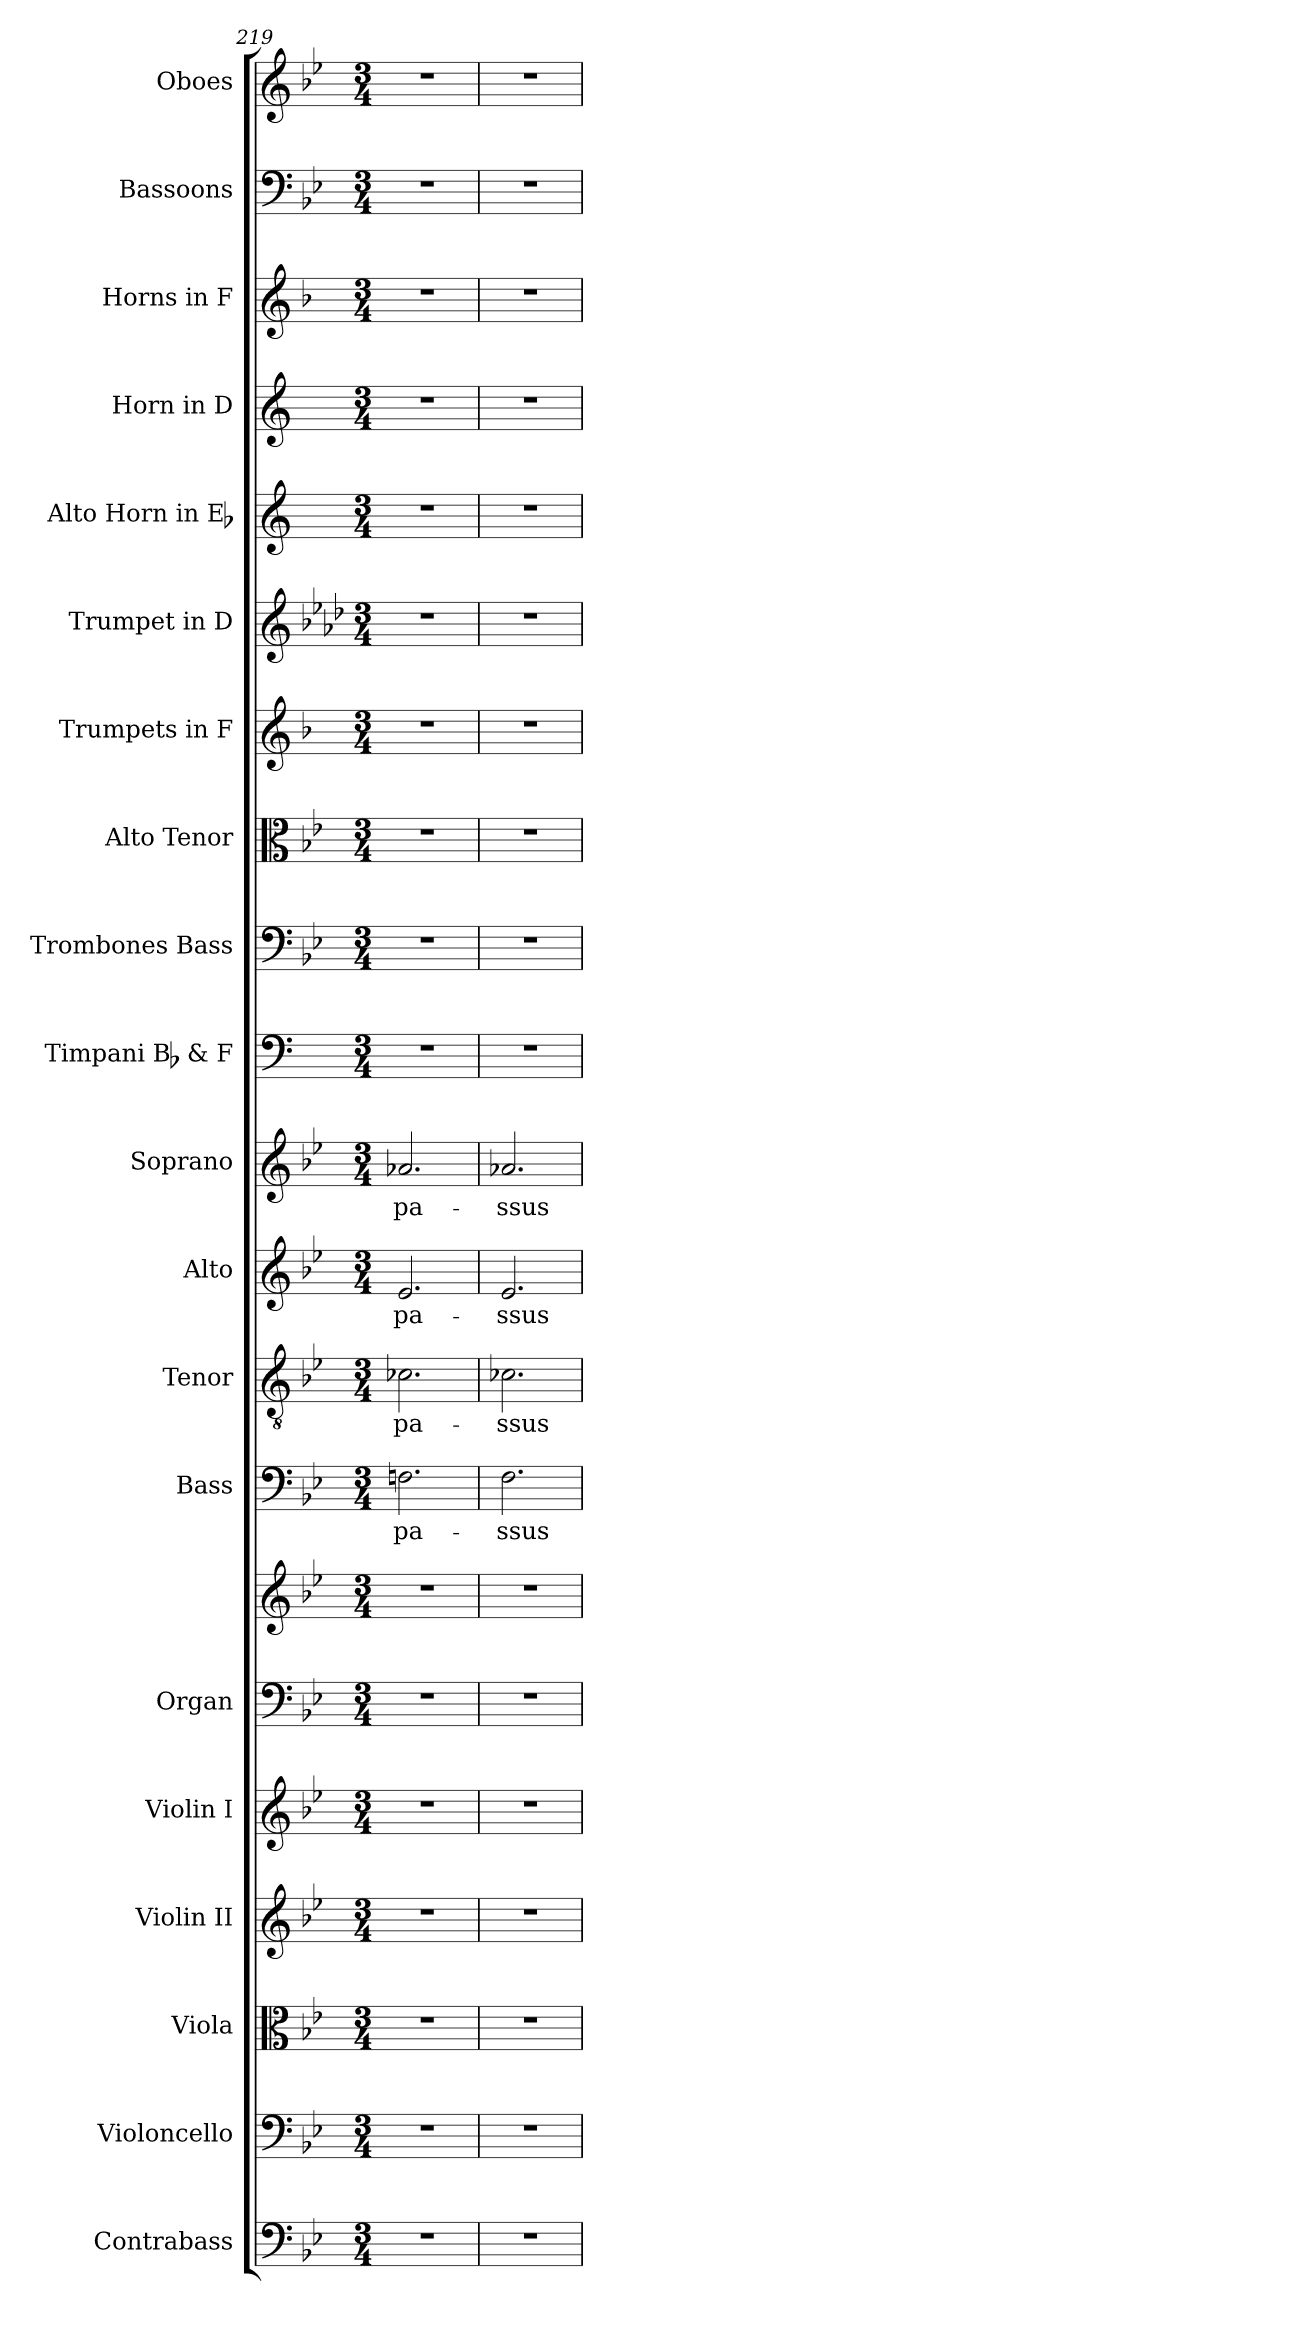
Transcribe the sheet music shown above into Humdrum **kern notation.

**kern	**kern	**kern	**kern	**kern	**kern	**kern	**kern	**text	**kern	**text	**kern	**text	**kern	**text	**kern	**kern	**kern	**kern	**kern	**kern	**kern	**kern	**kern	**kern
*part20	*part19	*part18	*part17	*part16	*part15	*part15	*part14	*part14	*part13	*part13	*part12	*part12	*part11	*part11	*part10	*part9	*part8	*part7	*part6	*part5	*part4	*part3	*part2	*part1
*staff21	*staff20	*staff19	*staff18	*staff17	*staff16	*staff15	*staff14	*staff14	*staff13	*staff13	*staff12	*staff12	*staff11	*staff11	*staff10	*staff9	*staff8	*staff7	*staff6	*staff5	*staff4	*staff3	*staff2	*staff1
*I"Contrabass	*I"Violoncello	*I"Viola	*I"Violin II	*I"Violin I	*I"Organ	*	*I"Bass	*	*I"Tenor	*	*I"Alto	*	*I"Soprano	*	*I"Timpani Bb & F	*I"Trombones  Bass	*I"Alto Tenor	*I"Trumpets in F	*I"Trumpet in D	*I"Alto Horn in Eb	*I"Horn in D	*I"Horns in F	*I"Bassoons	*I"Oboes
*I'Cb.	*I'Vc.	*I'Vla.	*I'Vln. II	*I'Vln. I	*I'Org.	*	*I'B.	*	*I'T.	*	*I'A.	*	*I'S.	*	*I'Timp.	*	*	*	*	*	*	*I'Hn.	*I'Bsn.	*I'Ob.
*clefF4	*clefF4	*clefC3	*clefG2	*clefG2	*clefF4	*clefG2	*clefF4	*	*clefGv2	*	*clefG2	*	*clefG2	*	*clefF4	*clefF4	*clefC3	*clefG2	*clefG2	*clefG2	*clefG2	*clefG2	*clefF4	*clefG2
*ITrd7c12	*	*	*	*	*	*	*	*	*ITrd7c12	*	*	*	*	*	*	*	*	*ITrd4c7	*ITrd-1c-2	*ITrd5c8	*ITrd6c10	*ITrd4c7	*	*
*k[b-e-]	*k[b-e-]	*k[b-e-]	*k[b-e-]	*k[b-e-]	*k[b-e-]	*k[b-e-]	*k[b-e-]	*	*k[b-e-]	*	*k[b-e-]	*	*k[b-e-]	*	*k[]	*k[b-e-]	*k[b-e-]	*k[b-e-]	*k[b-e-]	*k[f#c#g#d#]	*k[f#c#]	*k[b-e-]	*k[b-e-]	*k[b-e-]
*B-:	*B-:	*B-:	*B-:	*B-:	*B-:	*B-:	*B-:	*	*B-:	*	*B-:	*	*B-:	*	*C:	*B-:	*B-:	*B-:	*B-:	*E:	*D:	*B-:	*B-:	*B-:
*M3/4	*M3/4	*M3/4	*M3/4	*M3/4	*M3/4	*M3/4	*M3/4	*	*M3/4	*	*M3/4	*	*M3/4	*	*M3/4	*M3/4	*M3/4	*M3/4	*M3/4	*M3/4	*M3/4	*M3/4	*M3/4	*M3/4
=219	=219	=219	=219	=219	=219	=219	=219	=219	=219	=219	=219	=219	=219	=219	=219	=219	=219	=219	=219	=219	=219	=219	=219	=219
!LO:N:vis=1	!LO:N:vis=1	!LO:N:vis=1	!LO:N:vis=1	!LO:N:vis=1	!LO:N:vis=1	!LO:N:vis=1	!	!	!	!	!	!	!	!	!	!	!	!	!	!	!	!	!	!
!	!	!	!	!	!	!	!	!LO:LY:b:color=#000000	!	!	!	!	!	!	!	!	!	!	!	!	!	!	!	!
!	!	!	!	!	!	!	!	!	!	!LO:LY:b:color=#000000	!	!	!	!	!	!	!	!	!	!	!	!	!	!
!	!	!	!	!	!	!	!	!	!	!	!	!LO:LY:b:color=#000000	!	!	!	!	!	!	!	!	!	!	!	!
!	!	!	!	!	!	!	!	!	!	!	!	!	!	!LO:LY:b:color=#000000	!LO:N:vis=1	!LO:N:vis=1	!LO:N:vis=1	!LO:N:vis=1	!LO:N:vis=1	!LO:N:vis=1	!LO:N:vis=1	!LO:N:vis=1	!LO:N:vis=1	!LO:N:vis=1
2.r	2.r	2.r	2.r	2.r	2.r	2.r	2.Fni\	pa-	2.C-Xi\	pa-	2.e-i/	pa-	2.a-Xi/	pa-	2.r	2.r	2.r	2.r	2.r	2.r	2.r	2.r	2.r	2.r
=220	=220	=220	=220	=220	=220	=220	=220	=220	=220	=220	=220	=220	=220	=220	=220	=220	=220	=220	=220	=220	=220	=220	=220	=220
!LO:N:vis=1	!LO:N:vis=1	!LO:N:vis=1	!LO:N:vis=1	!LO:N:vis=1	!LO:N:vis=1	!LO:N:vis=1	!	!	!	!	!	!	!	!	!	!	!	!	!	!	!	!	!	!
!	!	!	!	!	!	!	!	!LO:LY:b:color=#000000	!	!	!	!	!	!	!	!	!	!	!	!	!	!	!	!
!	!	!	!	!	!	!	!	!	!	!LO:LY:b:color=#000000	!	!	!	!	!	!	!	!	!	!	!	!	!	!
!	!	!	!	!	!	!	!	!	!	!	!	!LO:LY:b:color=#000000	!	!	!	!	!	!	!	!	!	!	!	!
!	!	!	!	!	!	!	!	!	!	!	!	!	!	!LO:LY:b:color=#000000	!LO:N:vis=1	!LO:N:vis=1	!LO:N:vis=1	!LO:N:vis=1	!LO:N:vis=1	!LO:N:vis=1	!LO:N:vis=1	!LO:N:vis=1	!LO:N:vis=1	!LO:N:vis=1
2.r	2.r	2.r	2.r	2.r	2.r	2.r	2.Fi\	-ssus	2.C-Xi\	-ssus	2.e-i/	-ssus	2.a-Xi/	-ssus	2.r	2.r	2.r	2.r	2.r	2.r	2.r	2.r	2.r	2.r
=	=	=	=	=	=	=	=	=	=	=	=	=	=	=	=	=	=	=	=	=	=	=	=	=
*-	*-	*-	*-	*-	*-	*-	*-	*-	*-	*-	*-	*-	*-	*-	*-	*-	*-	*-	*-	*-	*-	*-	*-	*-
